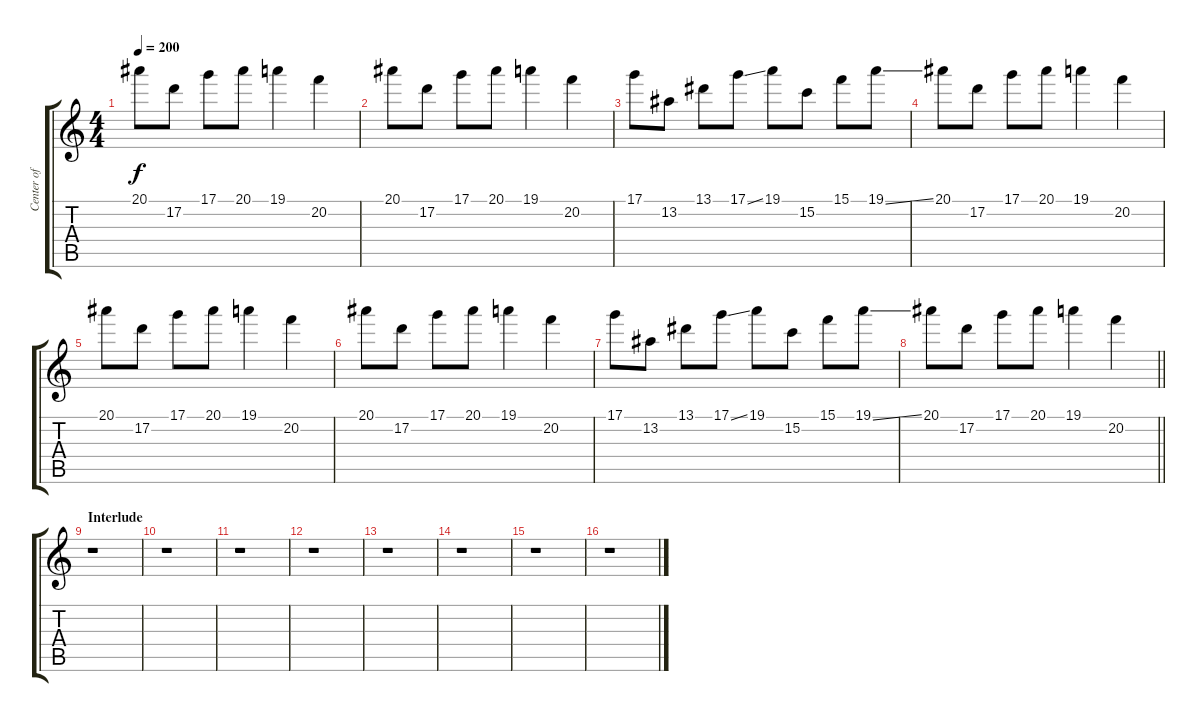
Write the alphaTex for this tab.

\track ("Center of 3" "Center of ") {mute instrument distortionguitar}
\staff {score tabs}
\tuning (D4 A3 F3 C3 G2 D2) {hide}
\ts (4 4)
\tempo 200
\clef g2
\ks c
20.1.8{dy f} 17.2.8 17.1.8 20.1.8 19.1.4 20.2.4 |
20.1.8 17.2.8 17.1.8 20.1.8 19.1.4 20.2.4 |
17.1.8 13.2.8 13.1.8 17.1{ss}.8 19.1.8 15.2.8 15.1.8 19.1{ss}.8 |
20.1.8 17.2.8 17.1.8 20.1.8 19.1.4 20.2.4 |
20.1.8 17.2.8 17.1.8 20.1.8 19.1.4 20.2.4 |
20.1.8 17.2.8 17.1.8 20.1.8 19.1.4 20.2.4 |
17.1.8 13.2.8 13.1.8 17.1{ss}.8 19.1.8 15.2.8 15.1.8 19.1{ss}.8 |
\barLineRight lightlight
20.1.8 17.2.8 17.1.8 20.1.8 19.1.4 20.2.4 |
\section ("" "Interlude")
r.1 |
r.1 |
r.1 |
r.1 |
r.1 |
r.1 |
r.1 |
r.1
